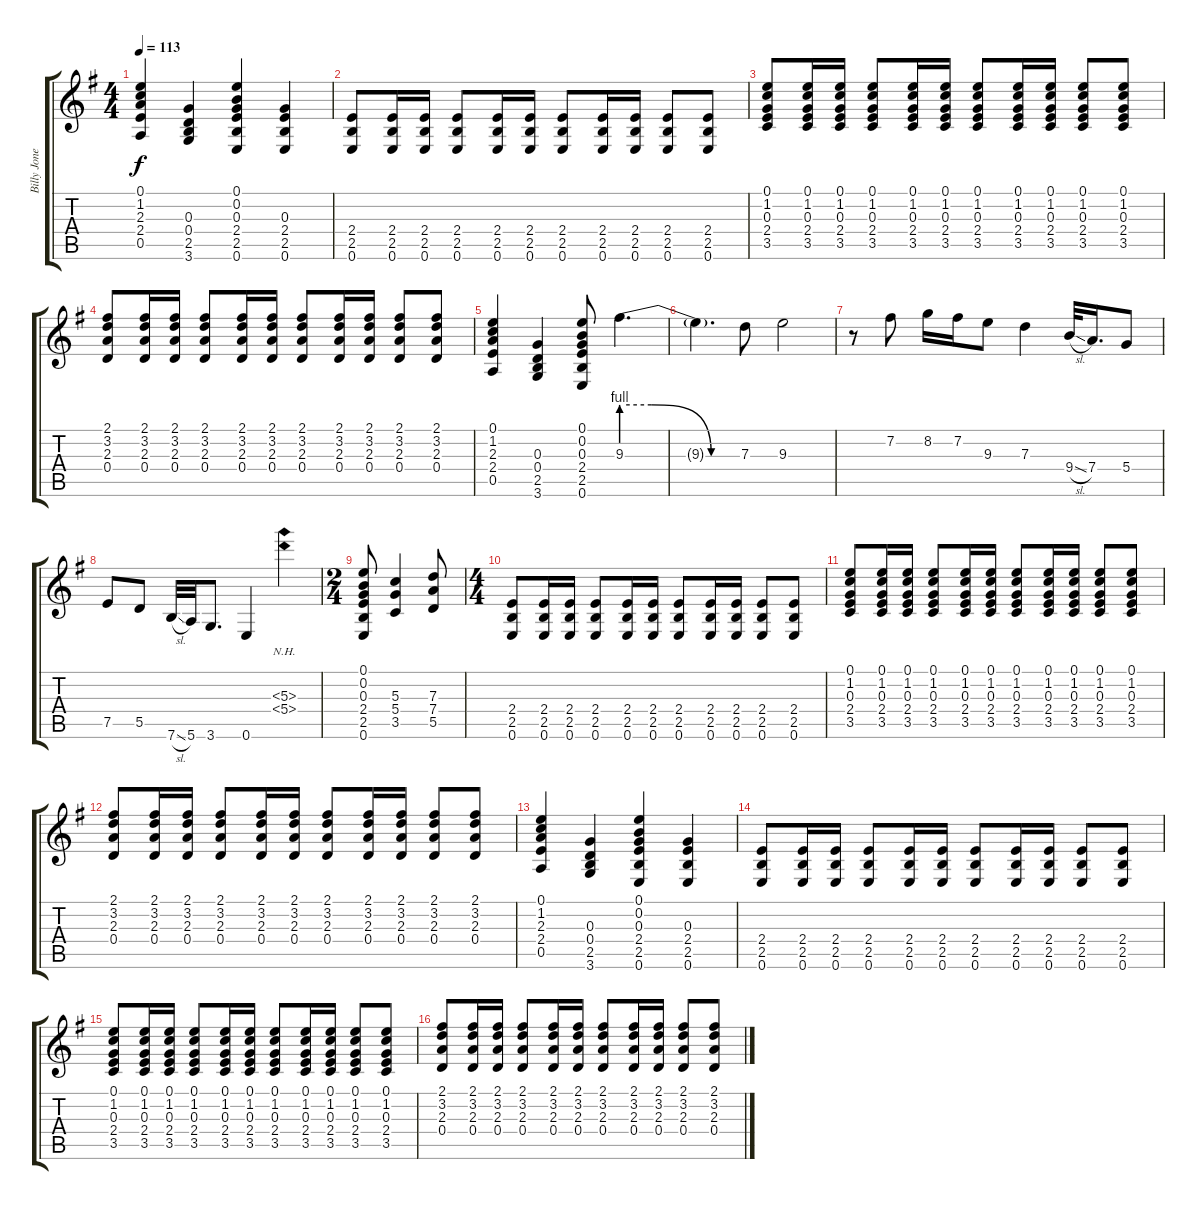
\track ("Billy Jones Guitar" "Billy Jone") {instrument overdrivenguitar}
\staff {score tabs}
\tuning (E4 B3 G3 D3 A2 E2) {hide}
\ts (4 4)
\tempo 113
\clef g2
\ks eminor
(0.1 1.2 2.3 2.4 0.5).4{dy f} (0.3 0.4 2.5 3.6).4 (0.1 0.2 0.3 2.4 2.5 0.6).4 (0.3 2.4 2.5 0.6).4 |
(2.4 2.5 0.6).8{volume 7 balance 16 instrument electricguitarclean} (2.4 2.5 0.6).16 (2.4 2.5 0.6).16 (2.4 2.5 0.6).8 (2.4 2.5 0.6).16 (2.4 2.5 0.6).16 (2.4 2.5 0.6).8 (2.4 2.5 0.6).16 (2.4 2.5 0.6).16 (2.4 2.5 0.6).8 (2.4 2.5 0.6).8 |
(0.1 1.2 0.3 2.4 3.5).8 (0.1 1.2 0.3 2.4 3.5).16 (0.1 1.2 0.3 2.4 3.5).16 (0.1 1.2 0.3 2.4 3.5).8 (0.1 1.2 0.3 2.4 3.5).16 (0.1 1.2 0.3 2.4 3.5).16 (0.1 1.2 0.3 2.4 3.5).8 (0.1 1.2 0.3 2.4 3.5).16 (0.1 1.2 0.3 2.4 3.5).16 (0.1 1.2 0.3 2.4 3.5).8 (0.1 1.2 0.3 2.4 3.5).8 |
(2.1 3.2 2.3 0.4).8 (2.1 3.2 2.3 0.4).16 (2.1 3.2 2.3 0.4).16 (2.1 3.2 2.3 0.4).8 (2.1 3.2 2.3 0.4).16 (2.1 3.2 2.3 0.4).16 (2.1 3.2 2.3 0.4).8 (2.1 3.2 2.3 0.4).16 (2.1 3.2 2.3 0.4).16 (2.1 3.2 2.3 0.4).8 (2.1 3.2 2.3 0.4).8 |
(0.1 1.2 2.3 2.4 0.5).4 (0.3 0.4 2.5 3.6).4 (0.1 0.2 0.3 2.4 2.5 0.6).8 9.3{be (custom 0 4 15 4 45 0 60 0)}.4{d volume 16 balance 8 instrument overdrivenguitar} |
9.3{t}.4{d} 7.3.8 9.3.2 |
r.8 7.2.8 8.2.16 7.2.16 9.3.8 7.3.4 9.4{sl}.32 7.4.16{d} 5.4.8 |
7.5.8 5.5.8 7.6{sl}.32 5.6.32 3.6.8{d} 0.6.4 (5.3{nh} 5.4{nh}).4{volume 8 balance 16 instrument electricguitarclean} |
\ts (2 4)
(0.1 0.2 0.3 2.4 2.5 0.6).8{volume 7} (5.3 5.4 3.5).4 (7.3 7.4 5.5).8 |
\ts (4 4)
(2.4 2.5 0.6).8 (2.4 2.5 0.6).16 (2.4 2.5 0.6).16 (2.4 2.5 0.6).8 (2.4 2.5 0.6).16 (2.4 2.5 0.6).16 (2.4 2.5 0.6).8 (2.4 2.5 0.6).16 (2.4 2.5 0.6).16 (2.4 2.5 0.6).8 (2.4 2.5 0.6).8 |
(0.1 1.2 0.3 2.4 3.5).8 (0.1 1.2 0.3 2.4 3.5).16 (0.1 1.2 0.3 2.4 3.5).16 (0.1 1.2 0.3 2.4 3.5).8 (0.1 1.2 0.3 2.4 3.5).16 (0.1 1.2 0.3 2.4 3.5).16 (0.1 1.2 0.3 2.4 3.5).8 (0.1 1.2 0.3 2.4 3.5).16 (0.1 1.2 0.3 2.4 3.5).16 (0.1 1.2 0.3 2.4 3.5).8 (0.1 1.2 0.3 2.4 3.5).8 |
(2.1 3.2 2.3 0.4).8 (2.1 3.2 2.3 0.4).16 (2.1 3.2 2.3 0.4).16 (2.1 3.2 2.3 0.4).8 (2.1 3.2 2.3 0.4).16 (2.1 3.2 2.3 0.4).16 (2.1 3.2 2.3 0.4).8 (2.1 3.2 2.3 0.4).16 (2.1 3.2 2.3 0.4).16 (2.1 3.2 2.3 0.4).8 (2.1 3.2 2.3 0.4).8 |
(0.1 1.2 2.3 2.4 0.5).4 (0.3 0.4 2.5 3.6).4 (0.1 0.2 0.3 2.4 2.5 0.6).4 (0.3 2.4 2.5 0.6).4 |
(2.4 2.5 0.6).8{volume 7 balance 16 instrument electricguitarclean} (2.4 2.5 0.6).16 (2.4 2.5 0.6).16 (2.4 2.5 0.6).8 (2.4 2.5 0.6).16 (2.4 2.5 0.6).16 (2.4 2.5 0.6).8 (2.4 2.5 0.6).16 (2.4 2.5 0.6).16 (2.4 2.5 0.6).8 (2.4 2.5 0.6).8 |
(0.1 1.2 0.3 2.4 3.5).8 (0.1 1.2 0.3 2.4 3.5).16 (0.1 1.2 0.3 2.4 3.5).16 (0.1 1.2 0.3 2.4 3.5).8 (0.1 1.2 0.3 2.4 3.5).16 (0.1 1.2 0.3 2.4 3.5).16 (0.1 1.2 0.3 2.4 3.5).8 (0.1 1.2 0.3 2.4 3.5).16 (0.1 1.2 0.3 2.4 3.5).16 (0.1 1.2 0.3 2.4 3.5).8 (0.1 1.2 0.3 2.4 3.5).8 |
(2.1 3.2 2.3 0.4).8 (2.1 3.2 2.3 0.4).16 (2.1 3.2 2.3 0.4).16 (2.1 3.2 2.3 0.4).8 (2.1 3.2 2.3 0.4).16 (2.1 3.2 2.3 0.4).16 (2.1 3.2 2.3 0.4).8 (2.1 3.2 2.3 0.4).16 (2.1 3.2 2.3 0.4).16 (2.1 3.2 2.3 0.4).8 (2.1 3.2 2.3 0.4).8
